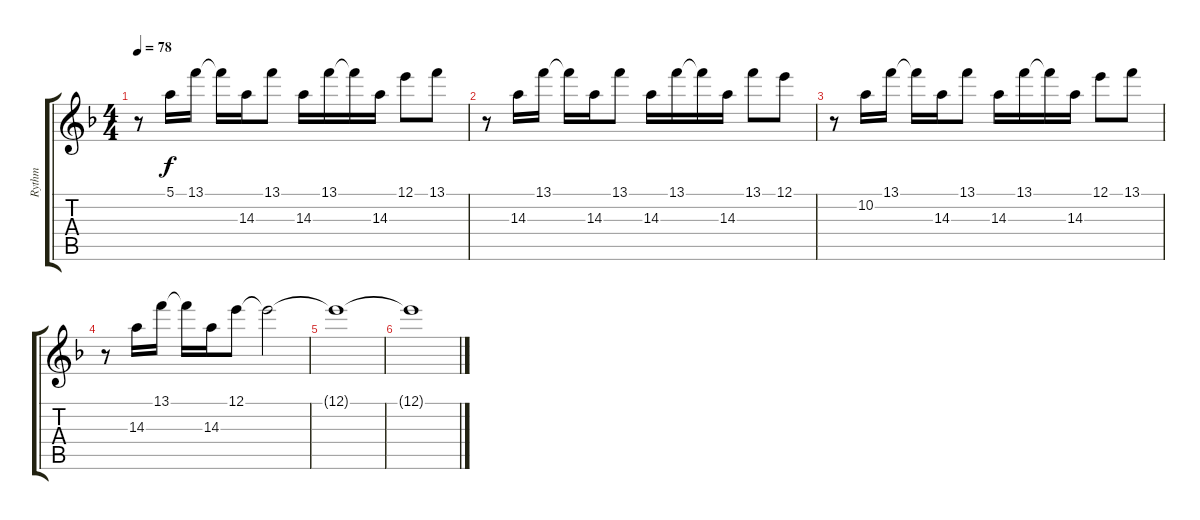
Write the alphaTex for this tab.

\track ("Rythm" "Rythm") {instrument acousticguitarsteel}
\staff {score tabs}
\tuning (E4 B3 G3 D3 A2 E2) {hide}
\ts (4 4)
\tempo 78
\clef g2
\ks dminor
r.8{dy f} 5.1.16 13.1.16 13.1{t}.16 14.3.16 13.1.8 14.3.16 13.1.16 13.1{t}.16 14.3.16 12.1.8 13.1.8 |
r.8 14.3.16 13.1.16 13.1{t}.16 14.3.16 13.1.8 14.3.16 13.1.16 13.1{t}.16 14.3.16 13.1.8 12.1.8 |
r.8 10.2.16 13.1.16 13.1{t}.16 14.3.16 13.1.8 14.3.16 13.1.16 13.1{t}.16 14.3.16 12.1.8 13.1.8 |
r.8 14.3.16 13.1.16 13.1{t}.16 14.3.16 12.1.8 12.1{t}.2 |
12.1{t}.1 |
12.1{t}.1
